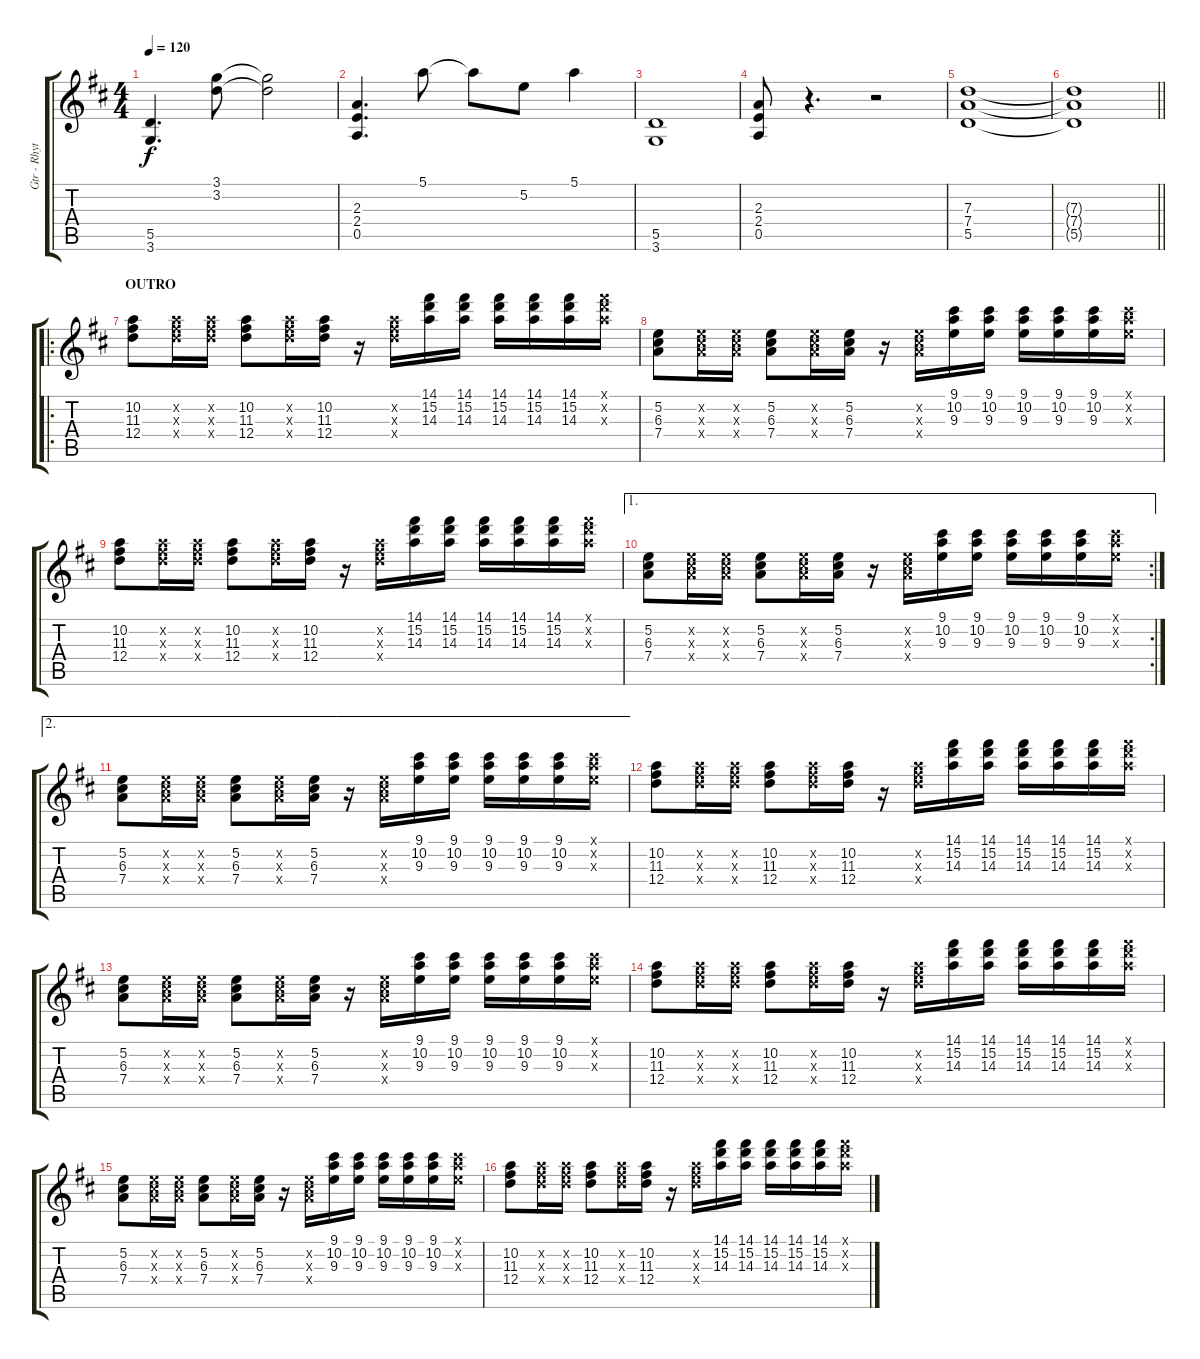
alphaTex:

\track ("Gtr - Rhythm 2" "Gtr - Rhyt") {instrument overdrivenguitar}
\staff {score tabs}
\tuning (E4 B3 G3 D3 A2 E2) {hide}
\ts (4 4)
\tempo 120
\clef g2
\ks d
(5.5 3.6).4{d dy f} (3.1 3.2).8 (3.1{t} 3.2{t}).2 |
(2.3 2.4 0.5).4{d} 5.1.8 5.1{t}.8 5.2.8 5.1.4 |
(5.5 3.6).1 |
(2.3 2.4 0.5).8 r.4{d} r.2 |
(7.3 7.4 5.5).1 |
\barLineRight lightlight
(7.3{t} 7.4{t} 5.5{t}).1 |
\ro
\section ("" "OUTRO")
(10.2 11.3 12.4).8 (10.2{x} 11.3{x} 12.4{x}).16 (10.2{x} 11.3{x} 12.4{x}).16 (10.2 11.3 12.4).8 (10.2{x} 11.3{x} 12.4{x}).16 (10.2 11.3 12.4).16 r.16 (10.2{x} 11.3{x} 12.4{x}).16 (14.1 15.2 14.3).16 (14.1 15.2 14.3).16 (14.1 15.2 14.3).16 (14.1 15.2 14.3).16 (14.1 15.2 14.3).16 (14.1{x} 15.2{x} 14.3{x}).16 |
(5.2 6.3 7.4).8 (5.2{x} 6.3{x} 7.4{x}).16 (5.2{x} 6.3{x} 7.4{x}).16 (5.2 6.3 7.4).8 (5.2{x} 6.3{x} 7.4{x}).16 (5.2 6.3 7.4).16 r.16 (5.2{x} 6.3{x} 7.4{x}).16 (9.1 10.2 9.3).16 (9.1 10.2 9.3).16 (9.1 10.2 9.3).16 (9.1 10.2 9.3).16 (9.1 10.2 9.3).16 (9.1{x} 10.2{x} 9.3{x}).16 |
(10.2 11.3 12.4).8 (10.2{x} 11.3{x} 12.4{x}).16 (10.2{x} 11.3{x} 12.4{x}).16 (10.2 11.3 12.4).8 (10.2{x} 11.3{x} 12.4{x}).16 (10.2 11.3 12.4).16 r.16 (10.2{x} 11.3{x} 12.4{x}).16 (14.1 15.2 14.3).16 (14.1 15.2 14.3).16 (14.1 15.2 14.3).16 (14.1 15.2 14.3).16 (14.1 15.2 14.3).16 (14.1{x} 15.2{x} 14.3{x}).16 |
\ae 1
\rc 2
(5.2 6.3 7.4).8 (5.2{x} 6.3{x} 7.4{x}).16 (5.2{x} 6.3{x} 7.4{x}).16 (5.2 6.3 7.4).8 (5.2{x} 6.3{x} 7.4{x}).16 (5.2 6.3 7.4).16 r.16 (5.2{x} 6.3{x} 7.4{x}).16 (9.1 10.2 9.3).16 (9.1 10.2 9.3).16 (9.1 10.2 9.3).16 (9.1 10.2 9.3).16 (9.1 10.2 9.3).16 (9.1{x} 10.2{x} 9.3{x}).16 |
\ae 2
(5.2 6.3 7.4).8 (5.2{x} 6.3{x} 7.4{x}).16 (5.2{x} 6.3{x} 7.4{x}).16 (5.2 6.3 7.4).8 (5.2{x} 6.3{x} 7.4{x}).16 (5.2 6.3 7.4).16 r.16 (5.2{x} 6.3{x} 7.4{x}).16 (9.1 10.2 9.3).16 (9.1 10.2 9.3).16 (9.1 10.2 9.3).16 (9.1 10.2 9.3).16 (9.1 10.2 9.3).16 (9.1{x} 10.2{x} 9.3{x}).16 |
(10.2 11.3 12.4).8 (10.2{x} 11.3{x} 12.4{x}).16 (10.2{x} 11.3{x} 12.4{x}).16 (10.2 11.3 12.4).8 (10.2{x} 11.3{x} 12.4{x}).16 (10.2 11.3 12.4).16 r.16 (10.2{x} 11.3{x} 12.4{x}).16 (14.1 15.2 14.3).16 (14.1 15.2 14.3).16 (14.1 15.2 14.3).16 (14.1 15.2 14.3).16 (14.1 15.2 14.3).16 (14.1{x} 15.2{x} 14.3{x}).16 |
(5.2 6.3 7.4).8 (5.2{x} 6.3{x} 7.4{x}).16 (5.2{x} 6.3{x} 7.4{x}).16 (5.2 6.3 7.4).8 (5.2{x} 6.3{x} 7.4{x}).16 (5.2 6.3 7.4).16 r.16 (5.2{x} 6.3{x} 7.4{x}).16 (9.1 10.2 9.3).16 (9.1 10.2 9.3).16 (9.1 10.2 9.3).16 (9.1 10.2 9.3).16 (9.1 10.2 9.3).16 (9.1{x} 10.2{x} 9.3{x}).16 |
(10.2 11.3 12.4).8 (10.2{x} 11.3{x} 12.4{x}).16 (10.2{x} 11.3{x} 12.4{x}).16 (10.2 11.3 12.4).8 (10.2{x} 11.3{x} 12.4{x}).16 (10.2 11.3 12.4).16 r.16 (10.2{x} 11.3{x} 12.4{x}).16 (14.1 15.2 14.3).16 (14.1 15.2 14.3).16 (14.1 15.2 14.3).16 (14.1 15.2 14.3).16 (14.1 15.2 14.3).16 (14.1{x} 15.2{x} 14.3{x}).16 |
(5.2 6.3 7.4).8 (5.2{x} 6.3{x} 7.4{x}).16 (5.2{x} 6.3{x} 7.4{x}).16 (5.2 6.3 7.4).8 (5.2{x} 6.3{x} 7.4{x}).16 (5.2 6.3 7.4).16 r.16 (5.2{x} 6.3{x} 7.4{x}).16 (9.1 10.2 9.3).16 (9.1 10.2 9.3).16 (9.1 10.2 9.3).16 (9.1 10.2 9.3).16 (9.1 10.2 9.3).16 (9.1{x} 10.2{x} 9.3{x}).16 |
(10.2 11.3 12.4).8 (10.2{x} 11.3{x} 12.4{x}).16 (10.2{x} 11.3{x} 12.4{x}).16 (10.2 11.3 12.4).8 (10.2{x} 11.3{x} 12.4{x}).16 (10.2 11.3 12.4).16 r.16 (10.2{x} 11.3{x} 12.4{x}).16 (14.1 15.2 14.3).16 (14.1 15.2 14.3).16 (14.1 15.2 14.3).16 (14.1 15.2 14.3).16 (14.1 15.2 14.3).16 (14.1{x} 15.2{x} 14.3{x}).16
